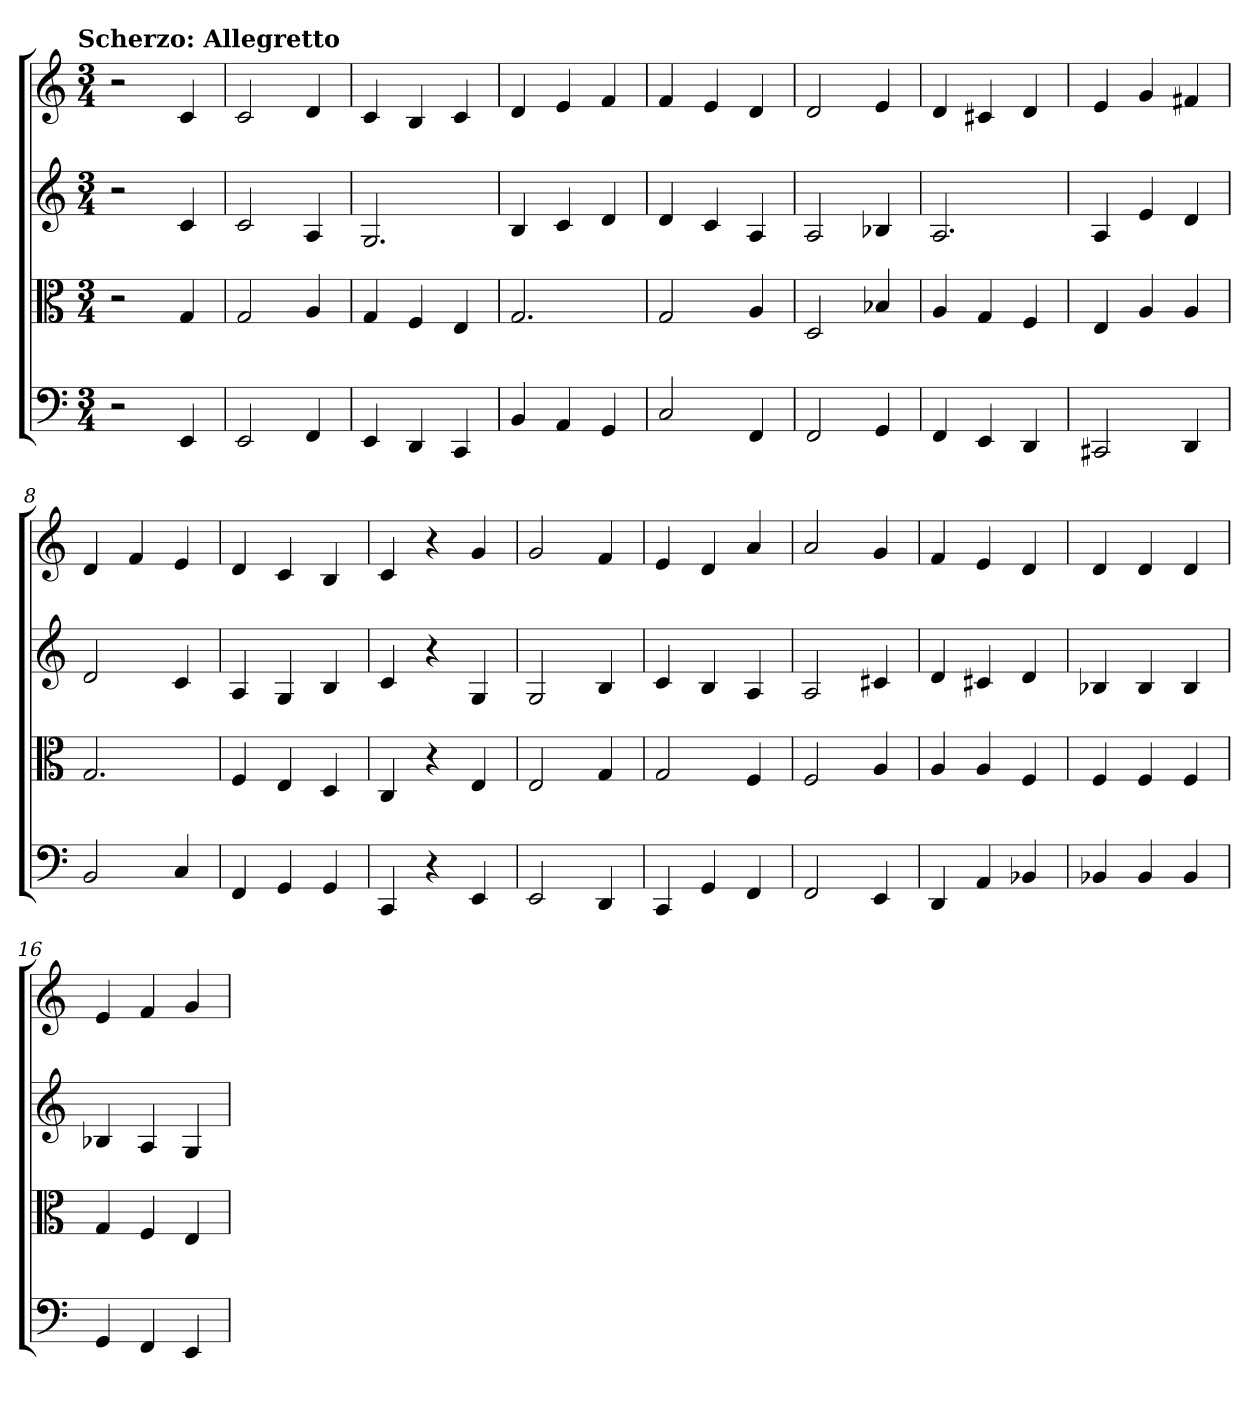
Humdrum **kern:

**kern	**kern	**kern	**kern
*part4	*part3	*part2	*part1
*staff4	*staff3	*staff2	*staff1
*clefF4	*clefC3	*	*
*k[]	*k[]	*k[]	*k[]
*C:	*C:	*C:	*C:
!!LO:TX:omd:t=Scherzo&colon; Allegretto
*M3/4	*M3/4	*M3/4	*M3/4
*MM108	*MM108	*MM108	*MM108
=	=	=	=
2r	2r	2r	2r
4EE	4G	4c	4c
=1	=1	=1	=1
2EE	2G	2c	2c
4FF	4A	4A	4d
=2	=2	=2	=2
4EE	4G	2.G	4c
4DD	4F	.	4B
4CC	4E	.	4c
=3	=3	=3	=3
4BB	2.G	4B	4d
4AA	.	4c	4e
4GG	.	4d	4f
=4	=4	=4	=4
2C	2G	4d	4f
.	.	4c	4e
4FF	4A	4A	4d
=5	=5	=5	=5
2FF	2D	2A	2d
4GG	4B-X	4B-X	4e
=6	=6	=6	=6
4FF	4A	2.A	4d
4EE	4G	.	4c#X
4DD	4F	.	4d
=7	=7	=7	=7
2CC#X	4E	4A	4e
.	4A	4e	4g
4DD	4A	4d	4f#X
=8	=8	=8	=8
2BB	2.G	2d	4d
.	.	.	4f
4C	.	4c	4e
=9	=9	=9	=9
4FF	4F	4A	4d
4GG	4E	4G	4c
4GG	4D	4B	4B
=10	=10	=10	=10
4CC	4C	4c	4c
4r	4r	4r	4r
4EE	4E	4G	4g
=11	=11	=11	=11
2EE	2E	2G	2g
4DD	4G	4B	4f
=12	=12	=12	=12
4CC	2G	4c	4e
4GG	.	4B	4d
4FF	4F	4A	4a
=13	=13	=13	=13
2FF	2F	2A	2a
4EE	4A	4c#X	4g
=14	=14	=14	=14
4DD	4A	4d	4f
4AA	4A	4c#X	4e
4BB-X	4F	4d	4d
=15	=15	=15	=15
4BB-X	4F	4B-X	4d
4BB-	4F	4B-	4d
4BB-	4F	4B-	4d
=16	=16	=16	=16
4GG	4G	4B-X	4e
4FF	4F	4A	4f
4EE	4E	4G	4g
=	=	=	=
*-	*-	*-	*-
